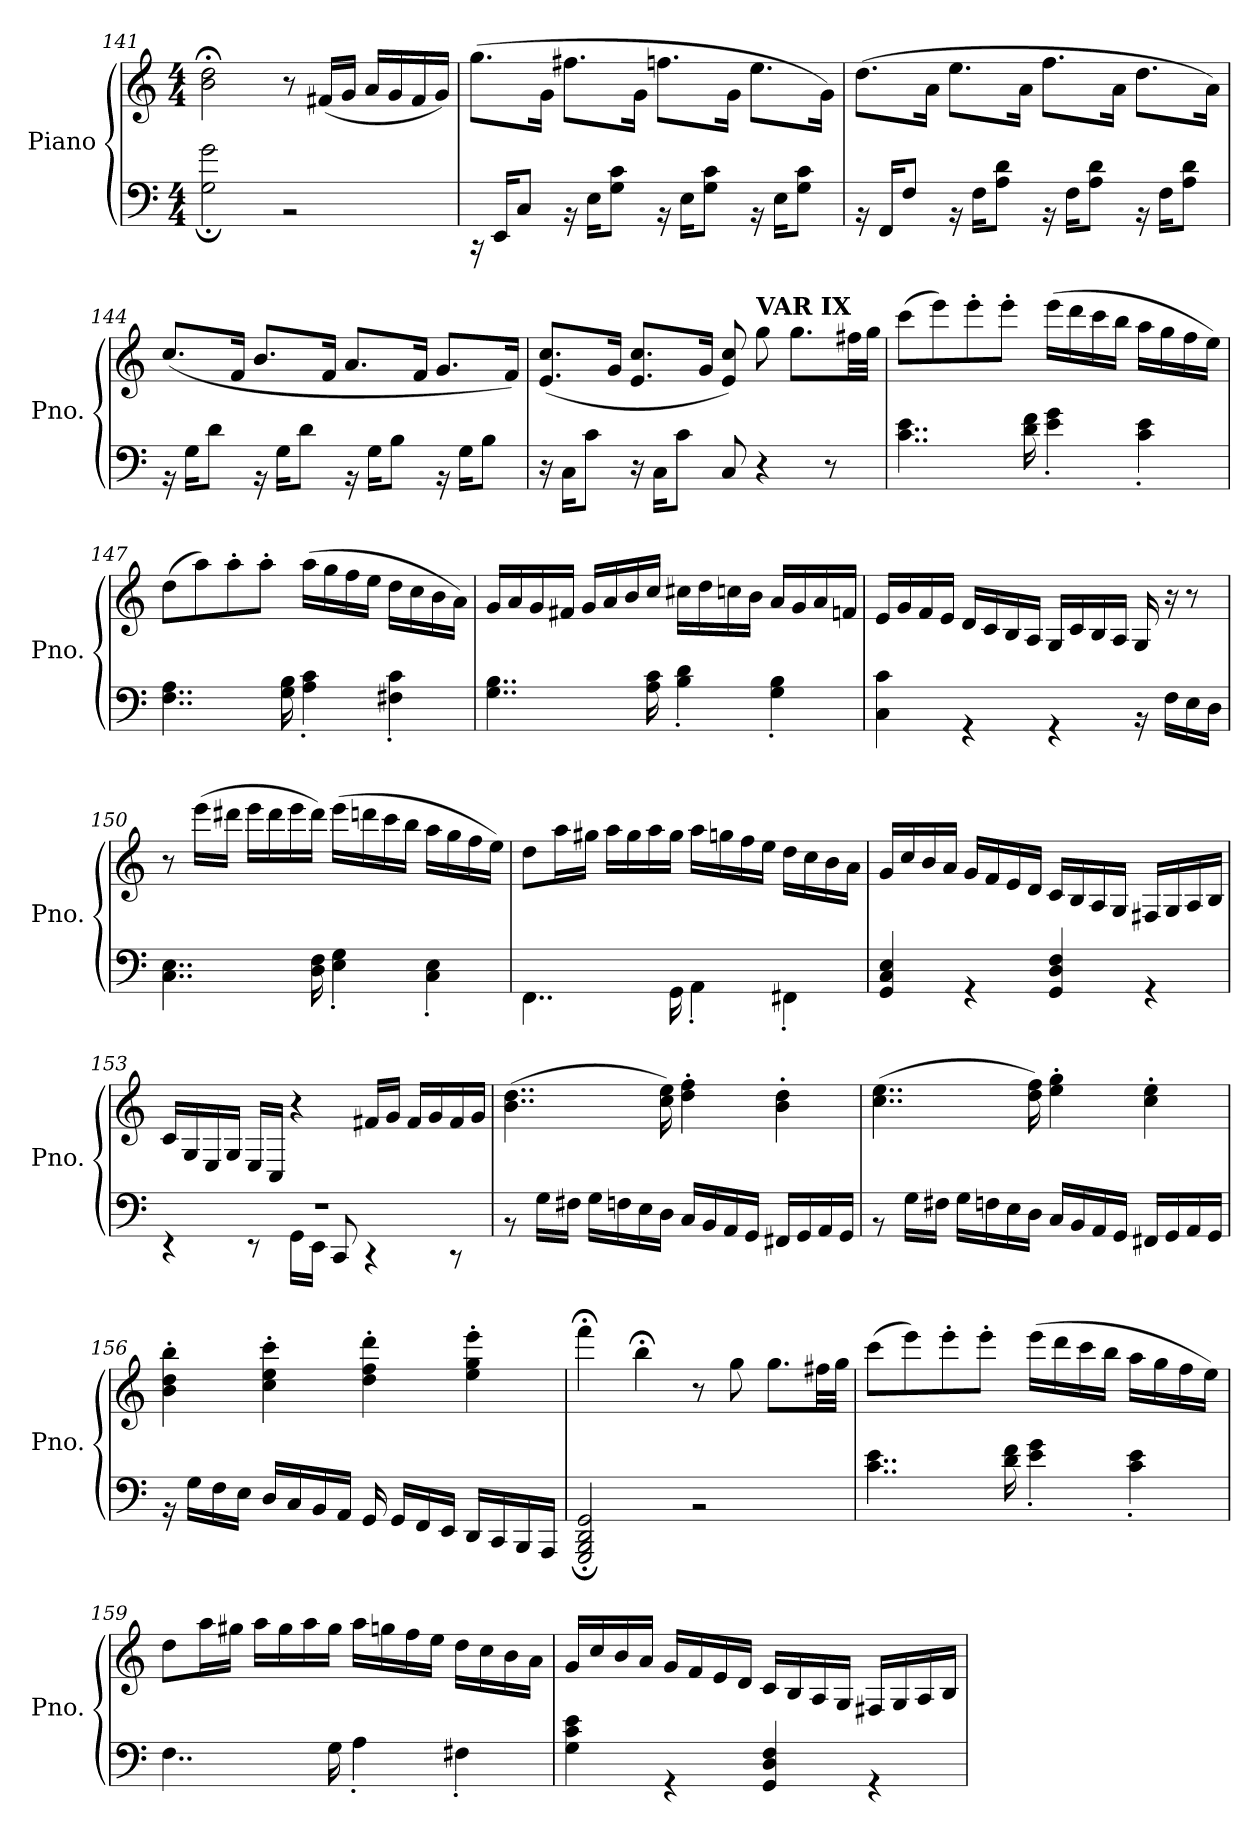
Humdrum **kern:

**kern	**kern
*part1	*part1
*staff2	*staff1
*I"Piano	*
*I'Pno.	*
*clefF4	*clefG2
*k[]	*k[]
*M4/4	*M4/4
=141	=141
*^	*
1ryy	2G\;< 2g\;<	2b\;< 2dd\;<
.	2r	8r
.	.	(<16f#X/LL
.	.	16g/JJ
.	.	16a/LL
.	.	16g/
.	.	16f#/
.	.	16g/JJ)
=142	=142	=142
1ryy	16r	(>8.gg\L
.	16EE/KL	.
.	8C/J	.
.	.	16g\Jk
.	16r	8.ff#X\L
.	16E\KL	.
.	8G\ 8c\J	.
.	.	16g\Jk
.	16r	8.ffn\L
.	16E\KL	.
.	8G\ 8c\J	.
.	.	16g\Jk
.	16r	8.ee\L
.	16E\KL	.
.	8G\ 8c\J	.
.	.	16g\Jk)
=143	=143	=143
1ryy	16r	(>8.dd\L
.	16FF/KL	.
.	8F/J	.
.	.	16a\Jk
.	16r	8.ee\L
.	16F\KL	.
.	8A\ 8d\J	.
.	.	16a\Jk
.	16r	8.ff\L
.	16F\KL	.
.	8A\ 8d\J	.
.	.	16a\Jk
.	16r	8.dd\L
.	16F\KL	.
.	8A\ 8d\J	.
.	.	16a\Jk)
=144	=144	=144
1ryy	16r	(<8.cc/L
.	16G\KL	.
.	8d\J	.
.	.	16f/Jk
.	16r	8.b/L
.	16G\KL	.
.	8d\J	.
.	.	16f/Jk
.	16r	8.a/L
.	16G\KL	.
.	8B\J	.
.	.	16f/Jk
.	16r	8.g/L
.	16G\KL	.
.	8B\J	.
.	.	16f/Jk)
=145	=145	=145
2ryy	16r	(<8.e/ 8.cc/L
.	16C\KL	.
.	8c\J	.
.	.	16g/Jk
.	16r	8.e/ 8.cc/L
.	16C\KL	.
.	8c\J	.
.	.	16g/Jk
8ryy	8C/	8e/ 8cc/)
!	!	!LO:TX:a:B:t=VAR IX
4ryy	4r	8gg\
.	.	8.gg\L
8ryy	8r	.
.	.	32ff#X\LL
.	.	32gg\JJJ
=146	=146	=146
1ryy	4..c\ 4..e\	(>8ccc\L
.	.	8eee\)
.	.	8eee'\
.	.	8eee'\J
.	16d\ 16f\	.
.	4e\' 4g\'	(>16eee\LL
.	.	16ddd\
.	.	16ccc\
.	.	16bb\JJ
.	4c\' 4e\'	16aa\LL
.	.	16gg\
.	.	16ff\
.	.	16ee\JJ)
=147	=147	=147
1ryy	4..F\ 4..A\	(>8dd\L
.	.	8aa\)
.	.	8aa'\
.	.	8aa'\J
.	16G\ 16B\	.
.	4A\' 4c\'	(>16aa\LL
.	.	16gg\
.	.	16ff\
.	.	16ee\JJ
.	4F#X\' 4c\'	16dd\LL
.	.	16cc\
.	.	16b\
.	.	16a\JJ)
=148	=148	=148
1ryy	4..G\ 4..B\	16g/LL
.	.	16a/
.	.	16g/
.	.	16f#X/JJ
.	.	16g/LL
.	.	16a/
.	.	16b/
.	16A\ 16c\	16cc/JJ
.	4B\' 4d\'	16cc#X\LL
.	.	16dd\
.	.	16ccn\
.	.	16b\JJ
.	4G\' 4B\'	16a/LL
.	.	16g/
.	.	16a/
.	.	16fn/JJ
=149	=149	=149
1ryy	4C\ 4c\	16e/LL
.	.	16g/
.	.	16f/
.	.	16e/JJ
.	4r	16d/LL
.	.	16c/
.	.	16B/
.	.	16A/JJ
.	4r	16G/LL
.	.	16c/
.	.	16B/
.	.	16A/JJ
.	16r	16G/
.	16F\LL	16r
.	16E\	8r
.	16D\JJ	.
=150	=150	=150
1ryy	4..C\ 4..E\	8r
.	.	(>16eee\LL
.	.	16ddd#X\JJ
.	.	16eee\LL
.	.	16ddd#\
.	.	16eee\
.	16D\ 16F\	16ddd#\JJ)
.	4E\' 4G\'	(>16eee\LL
.	.	16dddn\
.	.	16ccc\
.	.	16bb\JJ
.	4C\' 4E\'	16aa\LL
.	.	16gg\
.	.	16ff\
.	.	16ee\JJ)
=151	=151	=151
1ryy	4..FF\	8dd\L
.	.	16aa\L
.	.	16gg#X\JJ
.	.	16aa\LL
.	.	16gg#\
.	.	16aa\
.	16GG\	16gg#\JJ
.	4AA'\	16aa\LL
.	.	16ggn\
.	.	16ff\
.	.	16ee\JJ
.	4FF#X'\	16dd\LL
.	.	16cc\
.	.	16b\
.	.	16a\JJ
=152	=152	=152
1ryy	4GG/ 4C/ 4E/	16g/LL
.	.	16cc/
.	.	16b/
.	.	16a/JJ
.	4r	16g/LL
.	.	16f/
.	.	16e/
.	.	16d/JJ
.	4GG/ 4D/ 4F/	16c/LL
.	.	16B/
.	.	16A/
.	.	16G/JJ
.	4r	16F#X/LL
.	.	16G/
.	.	16A/
.	.	16B/JJ
=153	=153	=153
1r	4r	16c/LL
.	.	16G/
.	.	16E/
.	.	16G/JJ
.	8r	16E/LL
.	.	16C/JJ
.	16GG\LL	4r
.	16EE\JJ	.
.	8CC/	.
.	4r	16f#X/LL
.	.	16g/JJ
.	.	16f#/LL
.	.	16g/
.	8r	16f#/
.	.	16g/JJ
=154	=154	=154
1ryy	8r	(>4..b\ 4..dd\
.	16G\LL	.
.	16F#X\JJ	.
.	16G\LL	.
.	16Fn\	.
.	16E\	.
.	16D\JJ	16cc\ 16ee\)
.	16C/LL	4dd\' 4ff\'
.	16BB/	.
.	16AA/	.
.	16GG/JJ	.
.	16FF#X/LL	4b\' 4dd\'
.	16GG/	.
.	16AA/	.
.	16GG/JJ	.
=155	=155	=155
1ryy	8r	(>4..cc\ 4..ee\
.	16G\LL	.
.	16F#X\JJ	.
.	16G\LL	.
.	16Fn\	.
.	16E\	.
.	16D\JJ	16dd\ 16ff\)
.	16C/LL	4ee\' 4gg\'
.	16BB/	.
.	16AA/	.
.	16GG/JJ	.
.	16FF#X/LL	4cc\' 4ee\'
.	16GG/	.
.	16AA/	.
.	16GG/JJ	.
=156	=156	=156
1ryy	16r	4b\' 4dd\' 4bb\'
.	16G\LL	.
.	16F\	.
.	16E\JJ	.
.	16D/LL	4cc\' 4ee\' 4ccc\'
.	16C/	.
.	16BB/	.
.	16AA/JJ	.
.	16GG/	4dd\' 4ff\' 4ddd\'
.	16GG/LL	.
.	16FF/	.
.	16EE/JJ	.
.	16DD/LL	4ee\' 4gg\' 4eee\'
.	16CC/	.
.	16BBB/	.
.	16AAA/JJ	.
=157	=157	=157
1ryy	2GGG/;< 2BBB/;< 2DD/;< 2GG/;<	4fff;<\
.	.	4bb;<\
.	2r	8r
.	.	8gg\
.	.	8.gg\L
.	.	32ff#X\LL
.	.	32gg\JJJ
=158	=158	=158
1ryy	4..c\ 4..e\	(>8ccc\L
.	.	8eee\)
.	.	8eee'\
.	.	8eee'\J
.	16d\ 16f\	.
.	4e\' 4g\'	(>16eee\LL
.	.	16ddd\
.	.	16ccc\
.	.	16bb\JJ
.	4c\' 4e\'	16aa\LL
.	.	16gg\
.	.	16ff\
.	.	16ee\JJ)
=159	=159	=159
1ryy	4..F\	8dd\L
.	.	16aa\L
.	.	16gg#X\JJ
.	.	16aa\LL
.	.	16gg#\
.	.	16aa\
.	16G\	16gg#\JJ
.	4A'\	16aa\LL
.	.	16ggn\
.	.	16ff\
.	.	16ee\JJ
.	4F#X'\	16dd\LL
.	.	16cc\
.	.	16b\
.	.	16a\JJ
=160	=160	=160
1ryy	4G\ 4c\ 4e\	16g/LL
.	.	16cc/
.	.	16b/
.	.	16a/JJ
.	4r	16g/LL
.	.	16f/
.	.	16e/
.	.	16d/JJ
.	4GG/ 4D/ 4F/	16c/LL
.	.	16B/
.	.	16A/
.	.	16G/JJ
.	4r	16F#X/LL
.	.	16G/
.	.	16A/
.	.	16B/JJ
*v	*v	*
=	=
*-	*-
